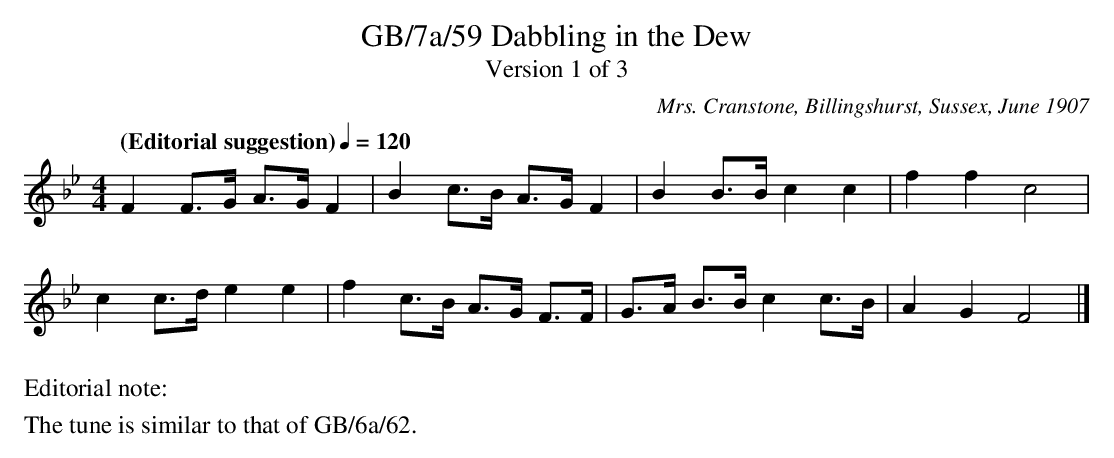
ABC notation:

X:1
T:GB/7a/59 Dabbling in the Dew
T:Version 1 of 3
C:Mrs. Cranstone, Billingshurst, Sussex, June 1907
L:1/8
Q:"(Editorial suggestion)" 1/4=120
M:4/4
K:Fmix
F2 F>G A>G F2 | B2 c>B A>G F2 | B2 B>B c2 c2 | f2 f2 c4 |
c2 c>d e2 e2 | f2 c>B A>G F>F | G>A B>B c2 c>B | A2 G2 F4 |]
